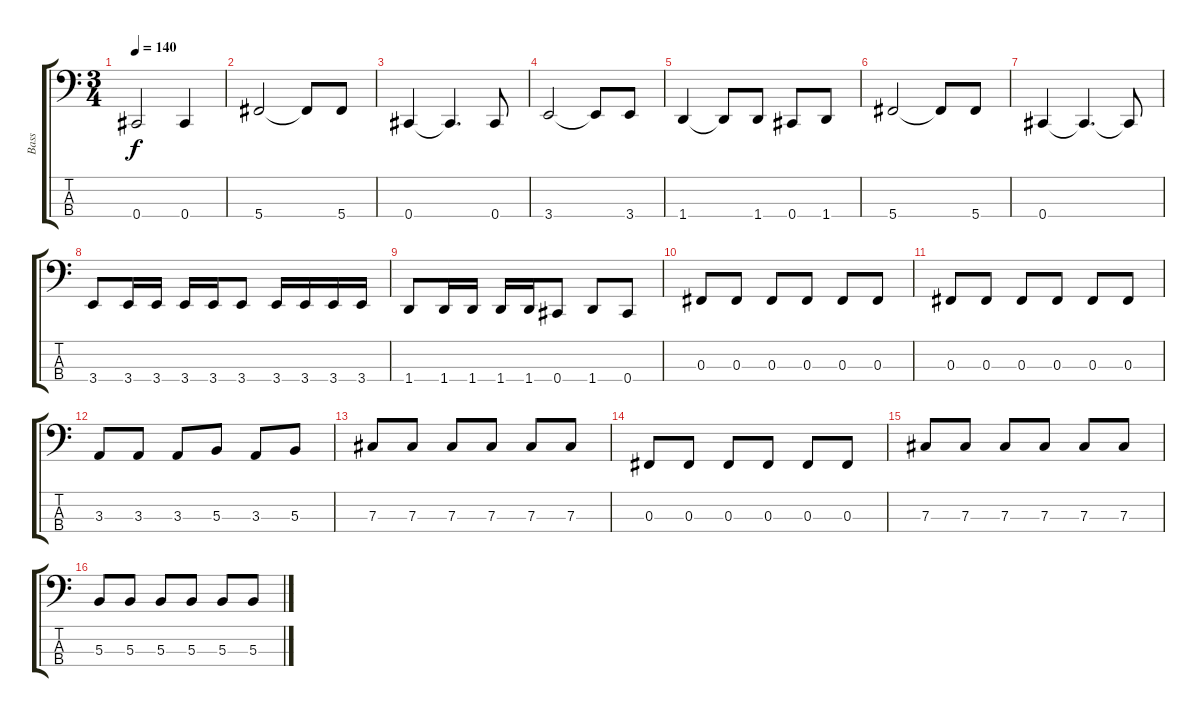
\track ("Bass" "Bass") {instrument electricbassfinger}
\staff {score tabs}
\tuning (E2 B1 Gb1 Db1) {hide}
\ts (3 4)
\tempo 140
\clef f4
\ks c
0.4.2{dy f} 0.4.4 |
5.4.2 5.4{t}.8 5.4.8 |
0.4.4 0.4{t}.4{d} 0.4.8 |
3.4.2 3.4{t}.8 3.4.8 |
1.4.4 1.4{t}.8 1.4.8 0.4.8 1.4.8 |
5.4.2 5.4{t}.8 5.4.8 |
0.4.4 0.4{t}.4{d} 0.4{t}.8 |
3.4.8 3.4.16 3.4.16 3.4.16 3.4.16 3.4.8 3.4.16 3.4.16 3.4.16 3.4.16 |
1.4.8 1.4.16 1.4.16 1.4.16 1.4.16 0.4.8 1.4.8 0.4.8 |
0.3.8 0.3.8 0.3.8 0.3.8 0.3.8 0.3.8 |
0.3.8 0.3.8 0.3.8 0.3.8 0.3.8 0.3.8 |
3.3.8 3.3.8 3.3.8 5.3.8 3.3.8 5.3.8 |
7.3.8 7.3.8 7.3.8 7.3.8 7.3.8 7.3.8 |
0.3.8 0.3.8 0.3.8 0.3.8 0.3.8 0.3.8 |
7.3.8 7.3.8 7.3.8 7.3.8 7.3.8 7.3.8 |
5.3.8 5.3.8 5.3.8 5.3.8 5.3.8 5.3.8
